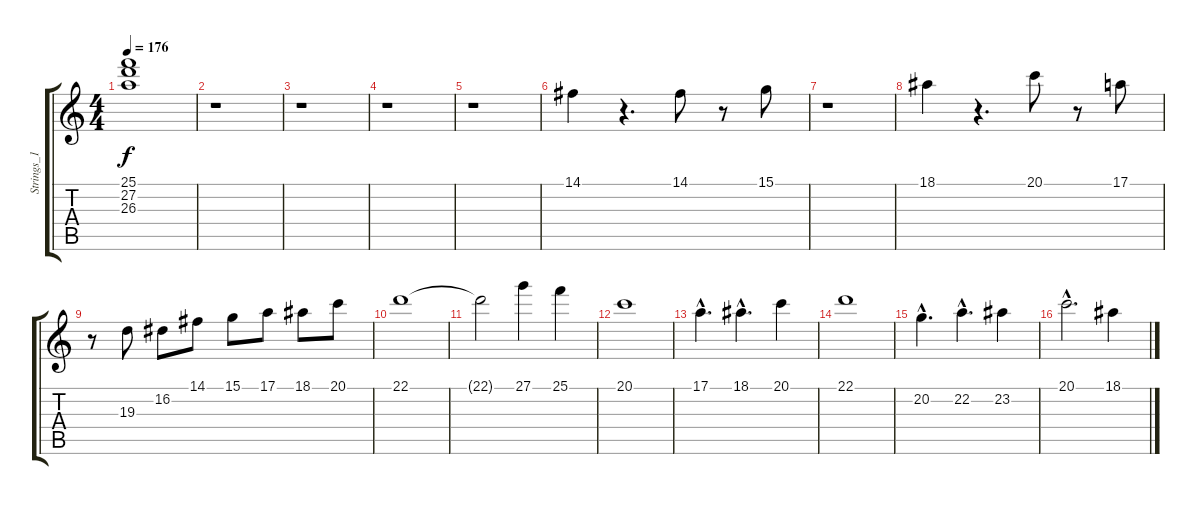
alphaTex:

\track ("Strings_1" "Strings_1") {instrument stringensemble1}
\staff {score tabs}
\tuning (E4 B3 G3 D3 A2 E2) {hide}
\ts (4 4)
\tempo 176
\clef g2
\ks c
(25.1{t} 27.2{t} 26.3{t}).1{dy f} |
r.1 |
r.1 |
r.1 |
r.1 |
14.1.4 r.4{d} 14.1.8 r.8 15.1.8 |
r.1 |
18.1.4 r.4{d} 20.1.8 r.8 17.1.8 |
r.8 19.3.8 16.2.8 14.1.8 15.1.8 17.1.8 18.1.8 20.1.8 |
22.1.1 |
22.1{t}.2 27.1.4 25.1.4 |
20.1.1 |
17.1{hac}.4{d} 18.1{hac}.4{d} 20.1.4 |
22.1.1 |
20.2{hac}.4{d} 22.2{hac}.4{d} 23.2.4 |
20.1{hac}.2{d} 18.1.4
